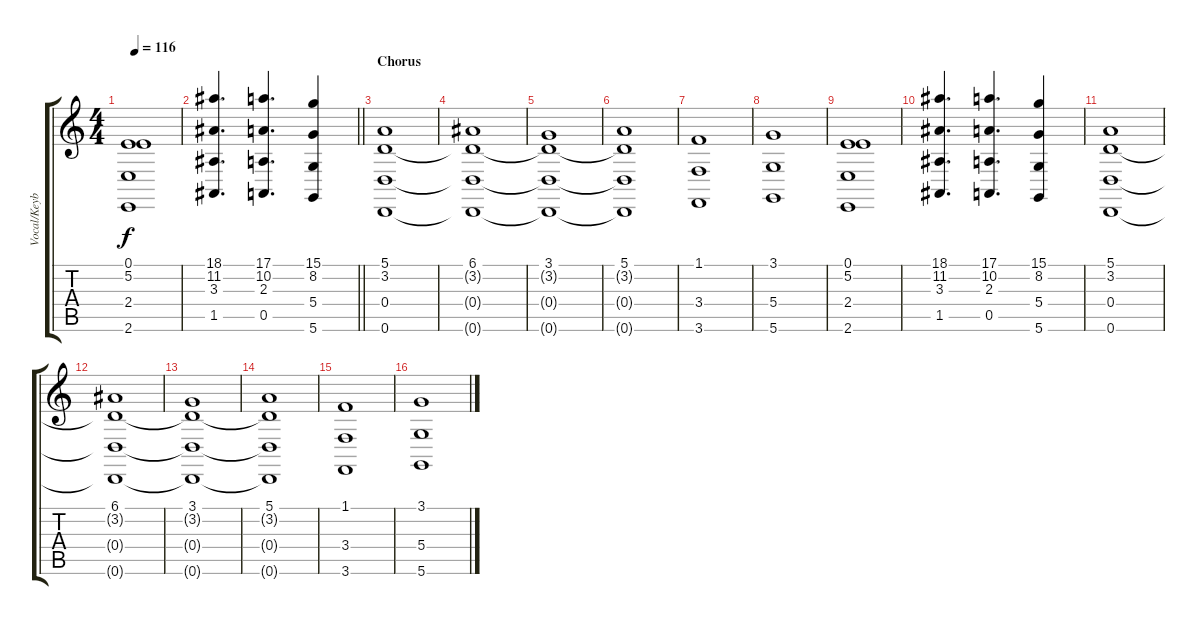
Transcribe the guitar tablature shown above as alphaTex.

\track ("Vocal/Keyboard Synth" "Vocal/Keyb") {instrument lead6voice}
\staff {score tabs}
\tuning (E4 B3 G3 D3 A2 D2) {hide}
\ts (4 4)
\tempo 116
\clef g2
\ks c
(0.1 5.2 2.4 2.6).1{dy f} |
\barLineRight lightlight
(18.1 11.2 3.3 1.5).4{d} (17.1 10.2 2.3 0.5).4{d} (15.1 8.2 5.4 5.6).4 |
\section ("" "Chorus")
(5.1 3.2 0.4 0.6).1 |
(6.1 3.2{t} 0.4{t} 0.6{t}).1 |
(3.1 3.2{t} 0.4{t} 0.6{t}).1 |
(5.1 3.2{t} 0.4{t} 0.6{t}).1 |
(1.1 3.4 3.6).1 |
(3.1 5.4 5.6).1 |
(0.1 5.2 2.4 2.6).1 |
(18.1 11.2 3.3 1.5).4{d} (17.1 10.2 2.3 0.5).4{d} (15.1 8.2 5.4 5.6).4 |
(5.1 3.2 0.4 0.6).1 |
(6.1 3.2{t} 0.4{t} 0.6{t}).1 |
(3.1 3.2{t} 0.4{t} 0.6{t}).1 |
(5.1 3.2{t} 0.4{t} 0.6{t}).1 |
(1.1 3.4 3.6).1 |
(3.1 5.4 5.6).1
